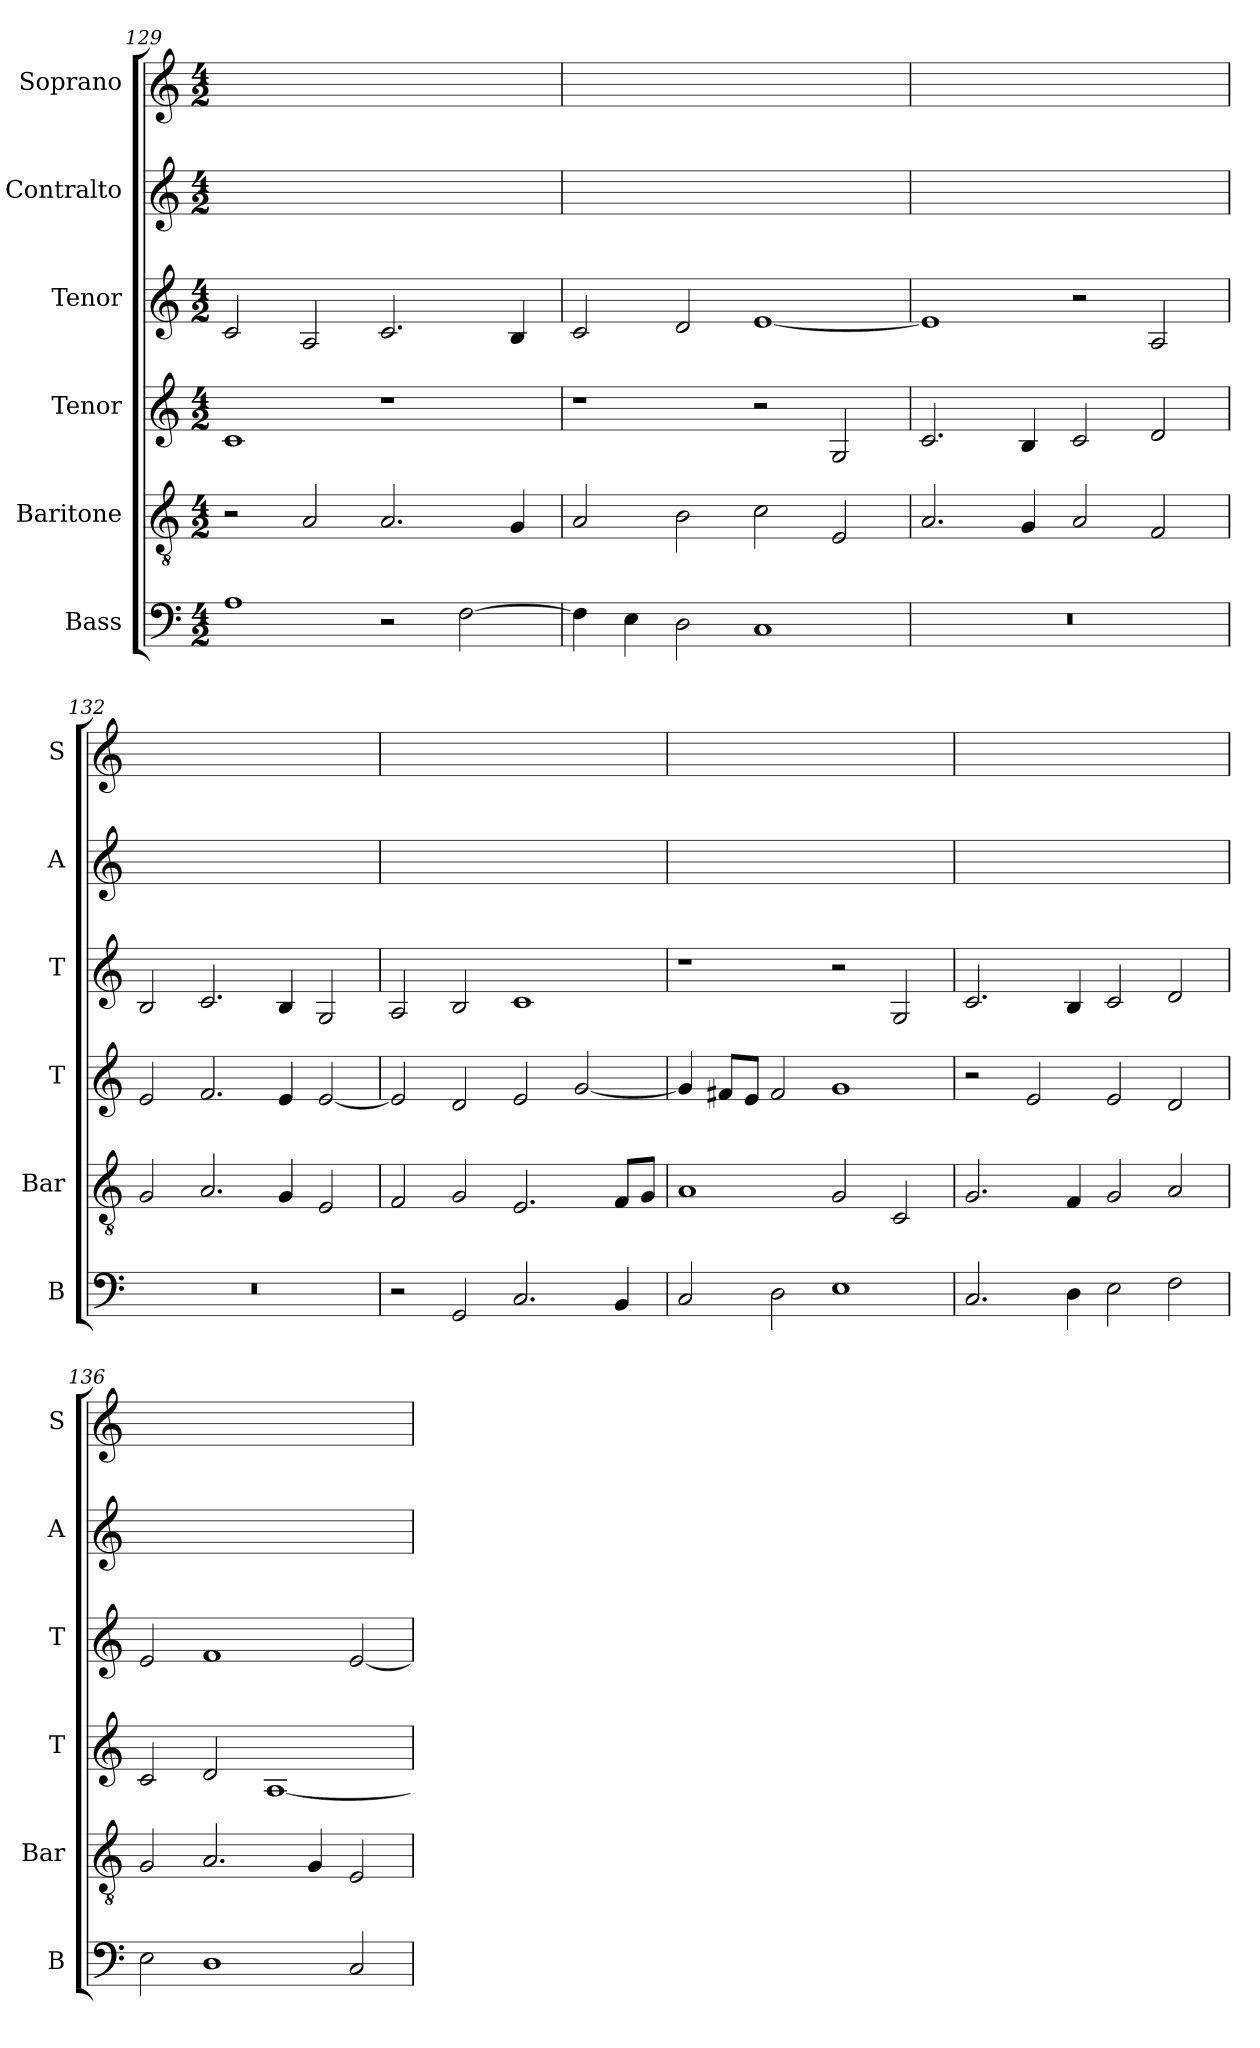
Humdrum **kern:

**kern	**kern	**kern	**kern	**kern	**kern
*part6	*part5	*part4	*part3	*part2	*part1
*staff6	*staff5	*staff4	*staff3	*staff2	*staff1
*I"Bass	*I"Baritone	*I"Tenor	*I"Tenor	*I"Contralto	*I"Soprano
*I'B	*I'Bar	*I'T	*I'T	*I'A	*I'S
*clefF4	*clefGv2	*clefG2	*clefG2	*clefG2	*clefG2
*k[]	*k[]	*k[]	*k[]	*k[]	*k[]
*E:phr	*E:phr	*E:phr	*E:phr	*E:phr	*E:phr
*M4/2	*M4/2	*M4/2	*M4/2	*M4/2	*M4/2
=129	=129	=129	=129	=129	=129
1A	2r	1c	2c	0ryy	0ryy
.	2A	.	2A	.	.
2r	2.A	1r	2.c	.	.
[2F	.	.	.	.	.
.	4G	.	4B	.	.
=130	=130	=130	=130	=130	=130
4F]	2A	1r	2c	0ryy	0ryy
4E	.	.	.	.	.
2D	2B	.	2d	.	.
1C	2c	2r	[1e	.	.
.	2E	2G	.	.	.
=131	=131	=131	=131	=131	=131
0r	2.A	2.c	1e]	0ryy	0ryy
.	4G	4B	.	.	.
.	2A	2c	2r	.	.
.	2F	2d	2A	.	.
=132	=132	=132	=132	=132	=132
0r	2G	2e	2B	0ryy	0ryy
.	2.A	2.f	2.c	.	.
.	4G	4e	4B	.	.
.	2E	[2e	2G	.	.
=133	=133	=133	=133	=133	=133
2r	2F	2e]	2A	0ryy	0ryy
2GG	2G	2d	2B	.	.
2.C	2.E	2e	1c	.	.
.	.	[2g	.	.	.
4BB	8F/L	.	.	.	.
.	8G/J	.	.	.	.
=134	=134	=134	=134	=134	=134
2C	1A	4g]	1r	0ryy	0ryy
.	.	8f#X/L	.	.	.
.	.	8e/J	.	.	.
2D	.	2f#	.	.	.
1E	2G	1g	2r	.	.
.	2C	.	2G	.	.
=135	=135	=135	=135	=135	=135
2.C	2.G	2r	2.c	0ryy	0ryy
.	.	2e	.	.	.
4D	4F	.	4B	.	.
2E	2G	2e	2c	.	.
2F	2A	2d	2d	.	.
=136	=136	=136	=136	=136	=136
2E	2G	2c	2e	0ryy	0ryy
1D	2.A	2d	1f	.	.
.	.	[1A	.	.	.
.	4G	.	.	.	.
2C	2E	.	[2e	.	.
=	=	=	=	=	=
*-	*-	*-	*-	*-	*-
